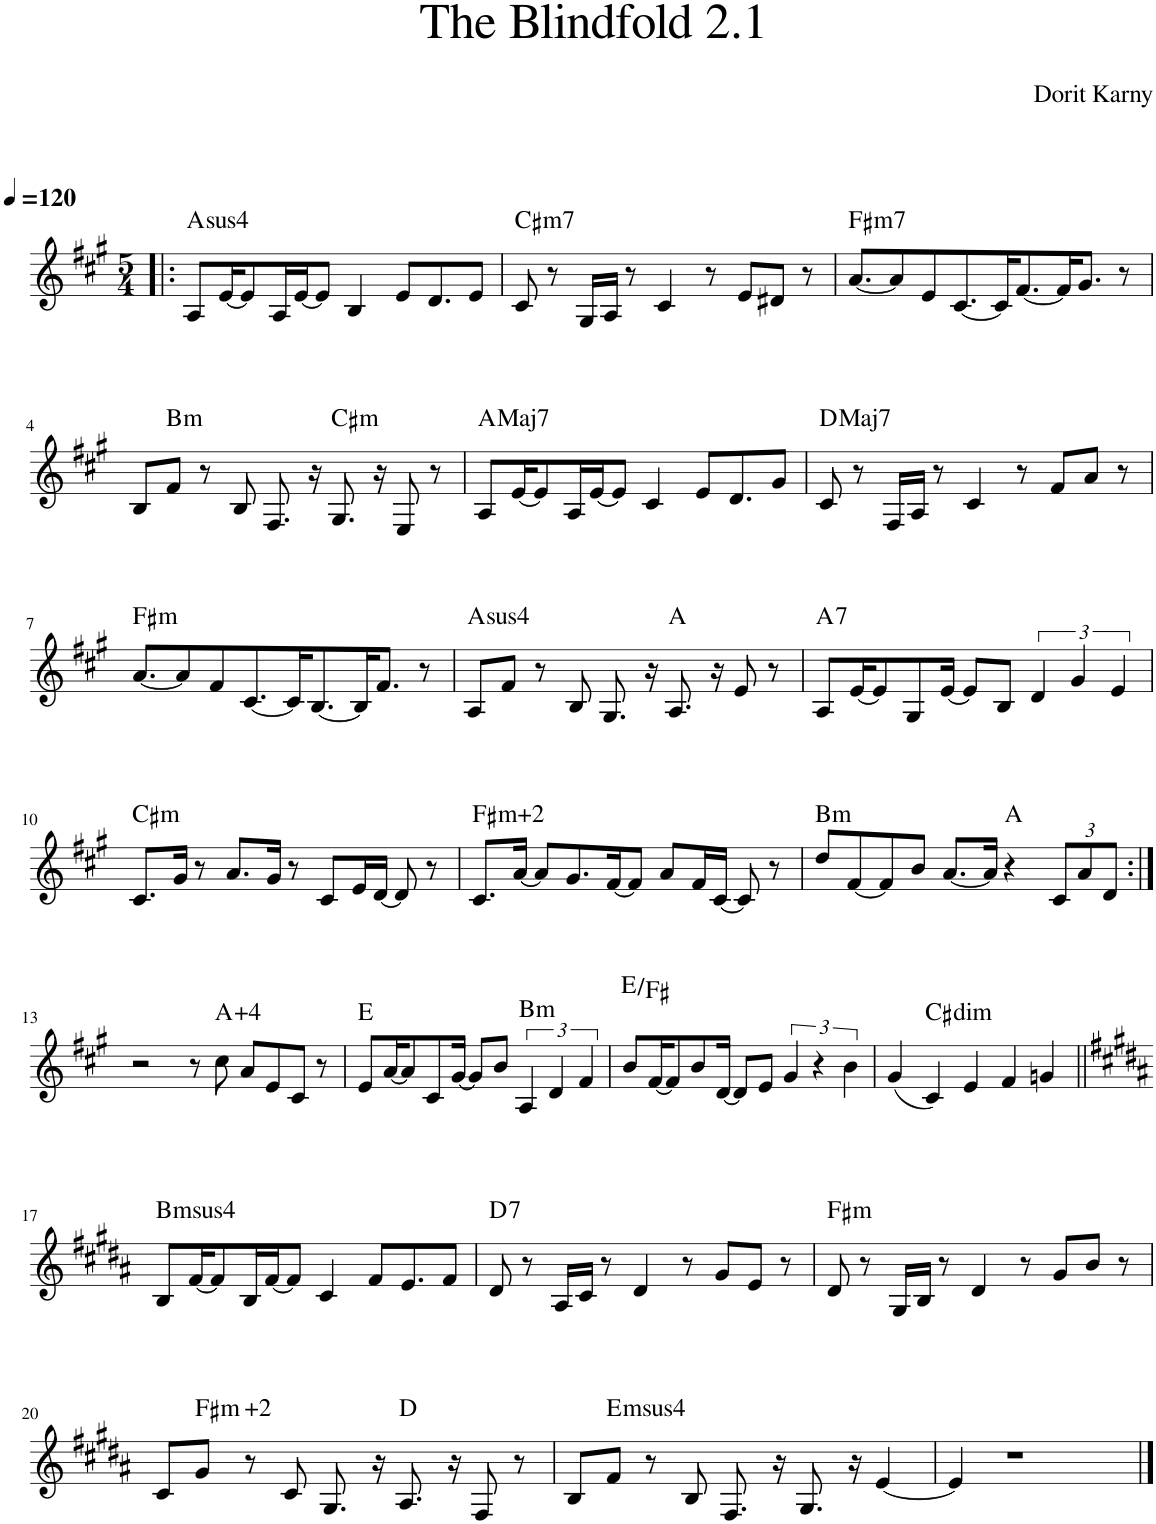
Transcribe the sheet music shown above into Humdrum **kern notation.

**kern	**harte
*part1	*part1
*staff1	*
*I"Piano	*
*I'Pno.	*
*clefG2	*
*k[f#c#g#]	*
*M5/4	*
*MM120	*
=1!|:	=1!|:
!	!LO:H:kt=4
8A/L	A:sus4
[16e/K	.
8e/]	.
16A/L	.
[16e/J	.
8e/J]	.
4B/	.
8e/L	.
8.d/	.
8e/J	.
=2	=2
!	!LO:H:kt=m7
8c#/	C#:min7
8r	.
16G#/LL	.
16A/JJ	.
8r	.
4c#/	.
8r	.
8e/L	.
8d#X/J	.
8r	.
=3	=3
!	!LO:H:kt=m7
[8.a/L	F#:min7
8a/]	.
8e/	.
[8.c#/	.
16c#/K]	.
[8.f#/	.
16f#/K]	.
8.g#/J	.
8r	.
!!LO:LB:g=z
=4	=4
8B/L	.
!	!LO:H:kt=m
8f#/J	B:min
8r	.
8B/	.
8.F#/	.
16r	.
!	!LO:H:kt=m
8.G#/	C#:min
16r	.
8E/	.
8r	.
=5	=5
!	!LO:H:kt=Maj7
8A/L	A:maj7
[16e/K	.
8e/]	.
16A/L	.
[16e/J	.
8e/J]	.
4c#/	.
8e/L	.
8.d/	.
8g#/J	.
=6	=6
!	!LO:H:kt=Maj7
8c#/	D:maj7
8r	.
16F#/LL	.
16A/JJ	.
8r	.
4c#/	.
8r	.
8f#/L	.
8a/J	.
8r	.
!!LO:LB:g=z
=7	=7
!	!LO:H:kt=m
[8.a/L	F#:min
8a/]	.
8f#/	.
[8.c#/	.
16c#/K]	.
[8.B/	.
16B/K]	.
8.f#/J	.
8r	.
=8	=8
!	!LO:H:kt=4
8A/L	A:sus4
8f#/J	.
8r	.
8B/	.
8.G#/	.
16r	.
8.A/	A:maj
16r	.
8e/	.
8r	.
=9	=9
!	!LO:H:kt=7
8A/L	A:7
[16e/K	.
8e/]	.
8G#/	.
[16e/Jk	.
8e/L]	.
8B/J	.
6d/	.
6g#/	.
6e/	.
!!LO:LB:g=z
=10	=10
!	!LO:H:kt=m
8.c#/L	C#:min
16g#/Jk	.
8r	.
8.a/L	.
16g#/Jk	.
8r	.
8c#/L	.
16e/L	.
[16d/JJ	.
8d/]	.
8r	.
=11	=11
!	!LO:H:kt=m
8.c#/L	F#:min(#2)
[16a/Jk	.
8a/L]	.
8.g#/	.
[16f#/K	.
8f#/J]	.
8a/L	.
16f#/L	.
[16c#/JJ	.
8c#/]	.
8r	.
=12	=12
!	!LO:H:kt=m
8dd/L	B:min
[8f#/	.
8f#/]	.
8b/J	.
[8.a/L	.
16a/Jk]	.
4r	A:maj
*Xbrackettup	*
12c#/L	.
12a/	.
12d/J	.
!!LO:LB:g=z
=13:|!	=13:|!
2r	.
8r	.
8cc#\	A:aug(4)
8a/L	.
8e/	.
8c#/J	.
8r	.
=14	=14
8e/L	E:maj
[16a/K	.
8a/]	.
8c#/	.
[16g#/Jk	.
8g#/L]	.
8b/J	.
*brackettup	*
!	!LO:H:kt=m
6A/	B:min
6d/	.
6f#/	.
=15	=15
8b/L	E:maj/2
[16f#/K	.
8f#/]	.
8b/	.
[16d/Jk	.
8d/L]	.
8e/J	.
6g#/	.
6r	.
6b\	.
=16	=16
(4g#/	.
!	!LO:H:kt=dim
4c#/)	C#:dim
4e/	.
4f#/	.
4gn/	.
!!LO:LB:g=z
=17||	=17||
*k[f#c#g#d#a#]	*
!	!LO:H:kt=4
8B/L	B:sus4
[16f#/K	.
8f#/]	.
16B/L	.
[16f#/J	.
8f#/J]	.
4c#/	.
8f#/L	.
8.e/	.
8f#/J	.
=18	=18
!	!LO:H:kt=7
8d#/	D:7
8r	.
16A#/LL	.
16c#/JJ	.
8r	.
4d#/	.
8r	.
8g#/L	.
8e/J	.
8r	.
=19	=19
!	!LO:H:kt=m
8d#/	F#:min
8r	.
16G#/LL	.
16B/JJ	.
8r	.
4d#/	.
8r	.
8g#/L	.
8b/J	.
8r	.
!!LO:LB:g=z
=20	=20
8c#/L	.
!	!LO:H:kt=m
8g#/J	F#:min
!	!LO:H:kt=+2
8r	N
8c#/	.
8.G#/	.
16r	.
8.A#/	D:maj
16r	.
8F#/	.
8r	.
=21	=21
8B/L	.
!	!LO:H:kt=4
8f#/J	E:sus4
8r	.
8B/	.
8.F#/	.
16r	.
8.G#/	.
16r	.
[4e/	.
=22	=22
4e/]	.
1r	.
==	==
*-	*-
